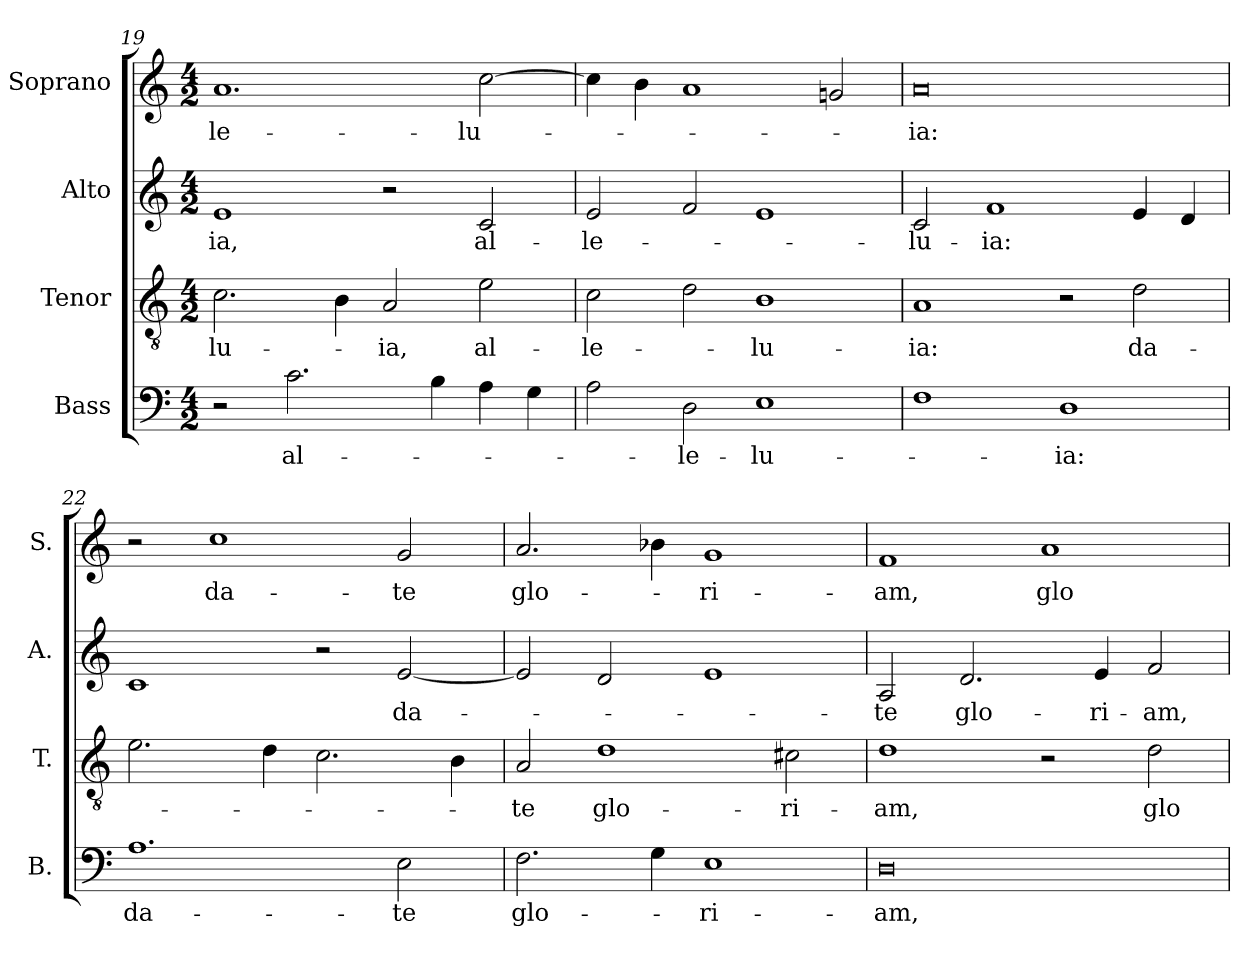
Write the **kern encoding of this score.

**kern	**text	**kern	**text	**kern	**text	**kern	**text
*part4	*part4	*part3	*part3	*part2	*part2	*part1	*part1
*staff4	*staff4	*staff3	*staff3	*staff2	*staff2	*staff1	*staff1
*I"Bass	*	*I"Tenor	*	*I"Alto	*	*I"Soprano	*
*I'B.	*	*I'T.	*	*I'A.	*	*I'S.	*
!!LO:PB:g=z
*clefF4	*	*clefGv2	*	*clefG2	*	*clefG2	*
*	*	*ITrd7c12	*	*	*	*	*
*k[]	*	*k[]	*	*k[]	*	*k[]	*
*C:	*	*C:	*	*C:	*	*C:	*
*M4/2	*	*M4/2	*	*M4/2	*	*M4/2	*
=19	=19	=19	=19	=19	=19	=19	=19
!	!	!	!LO:LY:b:color=#000000	!	!	!	!
!	!	!	!	!	!LO:LY:b:color=#000000	!	!
!	!	!	!	!	!	!	!LO:LY:b:color=#000000
2r	.	2.Ci\	-lu-	1ei	-ia,	1.ai	-le-
!	!LO:LY:b:color=#000000	!	!	!	!	!	!
2.ci\	al-	.	.	.	.	.	.
.	.	4BBi\	.	.	.	.	.
!	!	!	!LO:LY:b:color=#000000	!	!	!	!
.	.	2AAi/	-ia,	2r	.	.	.
4Bi\	.	.	.	.	.	.	.
!	!	!	!LO:LY:b:color=#000000	!	!	!	!
!	!	!	!	!	!LO:LY:b:color=#000000	!	!
!	!	!	!	!	!	!	!LO:LY:b:color=#000000
4Ai\	.	2Ei\	al-	2ci/	al-	[2cci\	-lu-
4Gi\	.	.	.	.	.	.	.
=20	=20	=20	=20	=20	=20	=20	=20
!	!	!	!LO:LY:b:color=#000000	!	!	!	!
!	!	!	!	!	!LO:LY:b:color=#000000	!	!
2Ai\	.	2Ci\	-le-	2ei/	-le-	4cci\]	.
.	.	.	.	.	.	4bi\	.
!	!LO:LY:b:color=#000000	!	!	!	!	!	!
2Di\	-le-	2Di\	.	2fi/	.	1ai	.
!	!LO:LY:b:color=#000000	!	!	!	!	!	!
!	!	!	!LO:LY:b:color=#000000	!	!	!	!
1Ei	-lu-	1BBi	-lu-	1ei	.	.	.
.	.	.	.	.	.	2gni/	.
=21	=21	=21	=21	=21	=21	=21	=21
!	!	!	!LO:LY:b:color=#000000	!	!	!	!
!	!	!	!	!	!LO:LY:b:color=#000000	!	!
!	!	!	!	!	!	!	!LO:LY:b:color=#000000
1Fi	.	1AAi	-ia:	2ci/	-lu-	0ai	-ia:
!	!	!	!	!	!LO:LY:b:color=#000000	!	!
.	.	.	.	1fi	-ia:	.	.
!	!LO:LY:b:color=#000000	!	!	!	!	!	!
1Di	-ia:	2r	.	.	.	.	.
!	!	!	!LO:LY:b:color=#000000	!	!	!	!
.	.	2Di\	da-	4ei/	.	.	.
.	.	.	.	4di/	.	.	.
=22	=22	=22	=22	=22	=22	=22	=22
!	!LO:LY:b:color=#000000	!	!	!	!	!	!
1.Ai	da-	2.Ei\	.	1ci	.	2r	.
!	!	!	!	!	!	!	!LO:LY:b:color=#000000
.	.	.	.	.	.	1cci	da-
.	.	4Di\	.	.	.	.	.
.	.	2.Ci\	.	2r	.	.	.
!	!LO:LY:b:color=#000000	!	!	!	!	!	!
!	!	!	!	!	!LO:LY:b:color=#000000	!	!
!	!	!	!	!	!	!	!LO:LY:b:color=#000000
2Ei\	-te	.	.	[2ei/	da-	2gi/	-te
.	.	4BBi\	.	.	.	.	.
=23	=23	=23	=23	=23	=23	=23	=23
!	!LO:LY:b:color=#000000	!	!	!	!	!	!
!	!	!	!LO:LY:b:color=#000000	!	!	!	!
!	!	!	!	!	!	!	!LO:LY:b:color=#000000
2.Fi\	glo-	2AAi/	-te	2ei/]	.	2.ai/	glo-
!	!	!	!LO:LY:b:color=#000000	!	!	!	!
.	.	1Di	glo-	2di/	.	.	.
4Gi\	.	.	.	.	.	4b-Xi\	.
!	!LO:LY:b:color=#000000	!	!	!	!	!	!
!	!	!	!	!	!	!	!LO:LY:b:color=#000000
1Ei	-ri-	.	.	1ei	.	1gi	-ri-
!	!	!	!LO:LY:b:color=#000000	!	!	!	!
.	.	2C#Xi\	-ri-	.	.	.	.
=24	=24	=24	=24	=24	=24	=24	=24
!	!LO:LY:b:color=#000000	!	!	!	!	!	!
!	!	!	!LO:LY:b:color=#000000	!	!	!	!
!	!	!	!	!	!LO:LY:b:color=#000000	!	!
!	!	!	!	!	!	!	!LO:LY:b:color=#000000
0Di	-am,	1Di	-am,	2Ai/	-te	1fi	-am,
!	!	!	!	!	!LO:LY:b:color=#000000	!	!
.	.	.	.	2.di/	glo-	.	.
!	!	!	!	!	!	!	!LO:LY:b:color=#000000
.	.	2r	.	.	.	1ai	glo-
!	!	!	!	!	!LO:LY:b:color=#000000	!	!
.	.	.	.	4ei/	-ri-	.	.
!	!	!	!LO:LY:b:color=#000000	!	!	!	!
!	!	!	!	!	!LO:LY:b:color=#000000	!	!
.	.	2Di\	glo-	2fi/	-am,	.	.
=	=	=	=	=	=	=	=
*-	*-	*-	*-	*-	*-	*-	*-
